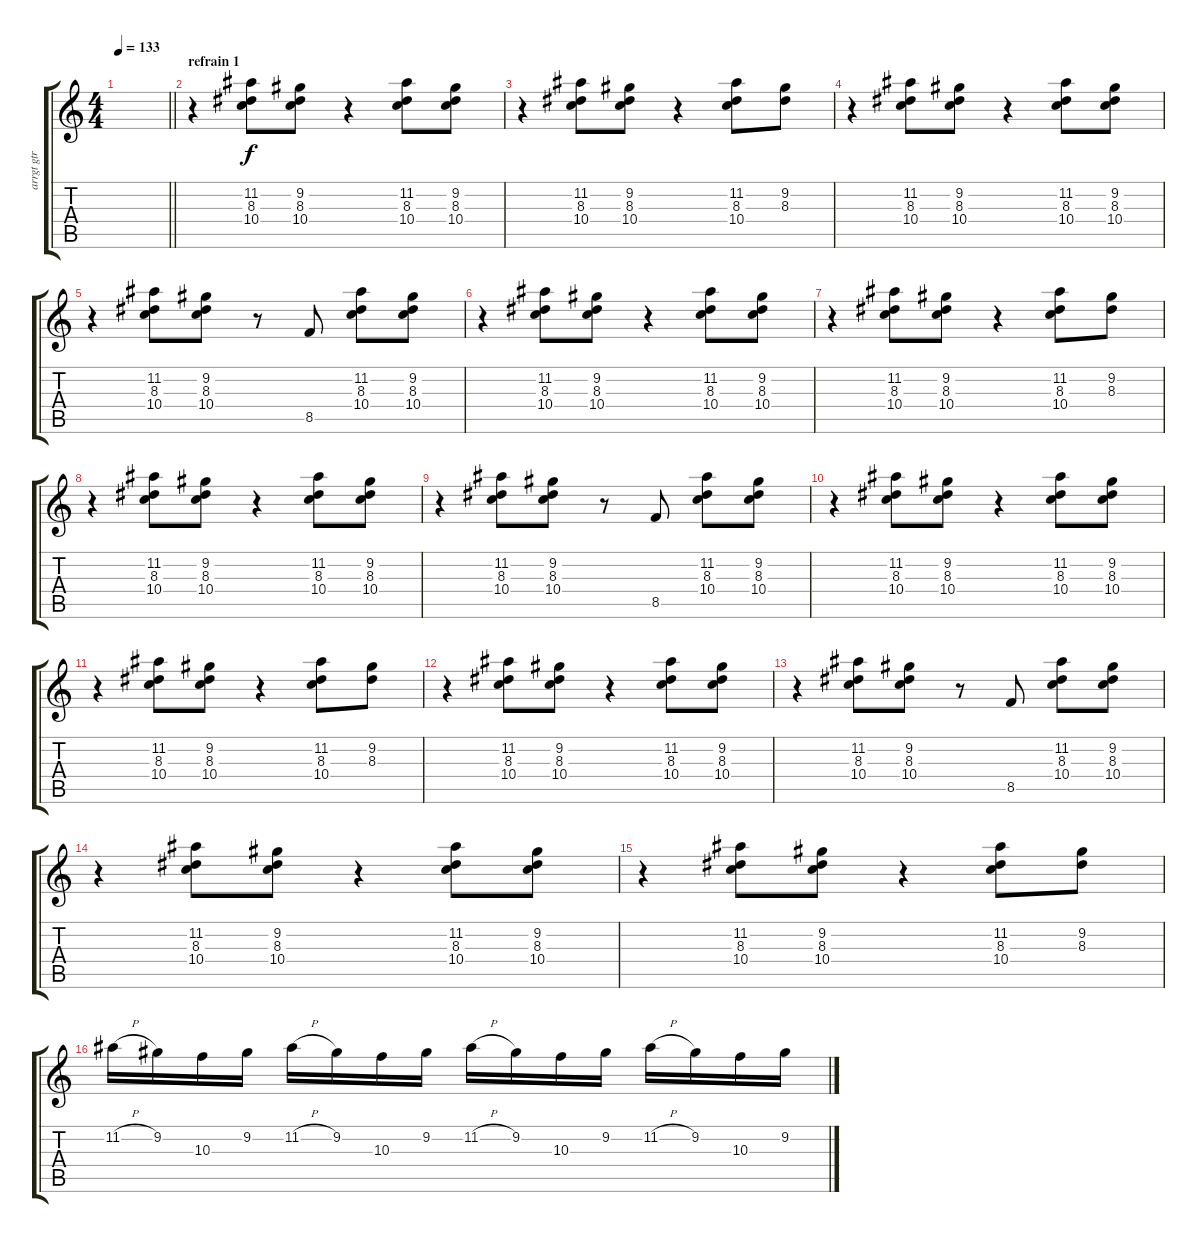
\track ("arrgt gtr" "arrgt gtr") {instrument overdrivenguitar}
\staff {score tabs}
\tuning (E4 B3 G3 D3 A2 E2) {hide}
\ts (4 4)
\tempo 133
\clef g2
\barLineRight lightlight
\ks c
|
\section ("" "refrain 1")
r.4 (11.2 8.3 10.4).8 (9.2 8.3 10.4).8 r.4 (11.2 8.3 10.4).8 (9.2 8.3 10.4).8 |
r.4 (11.2 8.3 10.4).8 (9.2 8.3 10.4).8 r.4 (11.2 8.3 10.4).8 (9.2 8.3).8 |
r.4 (11.2 8.3 10.4).8 (9.2 8.3 10.4).8 r.4 (11.2 8.3 10.4).8 (9.2 8.3 10.4).8 |
r.4 (11.2 8.3 10.4).8 (9.2 8.3 10.4).8 r.8 8.5.8 (11.2 8.3 10.4).8 (9.2 8.3 10.4).8 |
r.4 (11.2 8.3 10.4).8 (9.2 8.3 10.4).8 r.4 (11.2 8.3 10.4).8 (9.2 8.3 10.4).8 |
r.4 (11.2 8.3 10.4).8 (9.2 8.3 10.4).8 r.4 (11.2 8.3 10.4).8 (9.2 8.3).8 |
r.4 (11.2 8.3 10.4).8 (9.2 8.3 10.4).8 r.4 (11.2 8.3 10.4).8 (9.2 8.3 10.4).8 |
r.4 (11.2 8.3 10.4).8 (9.2 8.3 10.4).8 r.8 8.5.8 (11.2 8.3 10.4).8 (9.2 8.3 10.4).8 |
r.4 (11.2 8.3 10.4).8 (9.2 8.3 10.4).8 r.4 (11.2 8.3 10.4).8 (9.2 8.3 10.4).8 |
r.4 (11.2 8.3 10.4).8 (9.2 8.3 10.4).8 r.4 (11.2 8.3 10.4).8 (9.2 8.3).8 |
r.4 (11.2 8.3 10.4).8 (9.2 8.3 10.4).8 r.4 (11.2 8.3 10.4).8 (9.2 8.3 10.4).8 |
r.4 (11.2 8.3 10.4).8 (9.2 8.3 10.4).8 r.8 8.5.8 (11.2 8.3 10.4).8 (9.2 8.3 10.4).8 |
r.4 (11.2 8.3 10.4).8 (9.2 8.3 10.4).8 r.4 (11.2 8.3 10.4).8 (9.2 8.3 10.4).8 |
r.4 (11.2 8.3 10.4).8 (9.2 8.3 10.4).8 r.4 (11.2 8.3 10.4).8 (9.2 8.3).8 |
11.2{h}.16 9.2.16 10.3.16 9.2.16 11.2{h}.16 9.2.16 10.3.16 9.2.16 11.2{h}.16 9.2.16 10.3.16 9.2.16 11.2{h}.16 9.2.16 10.3.16 9.2.16
